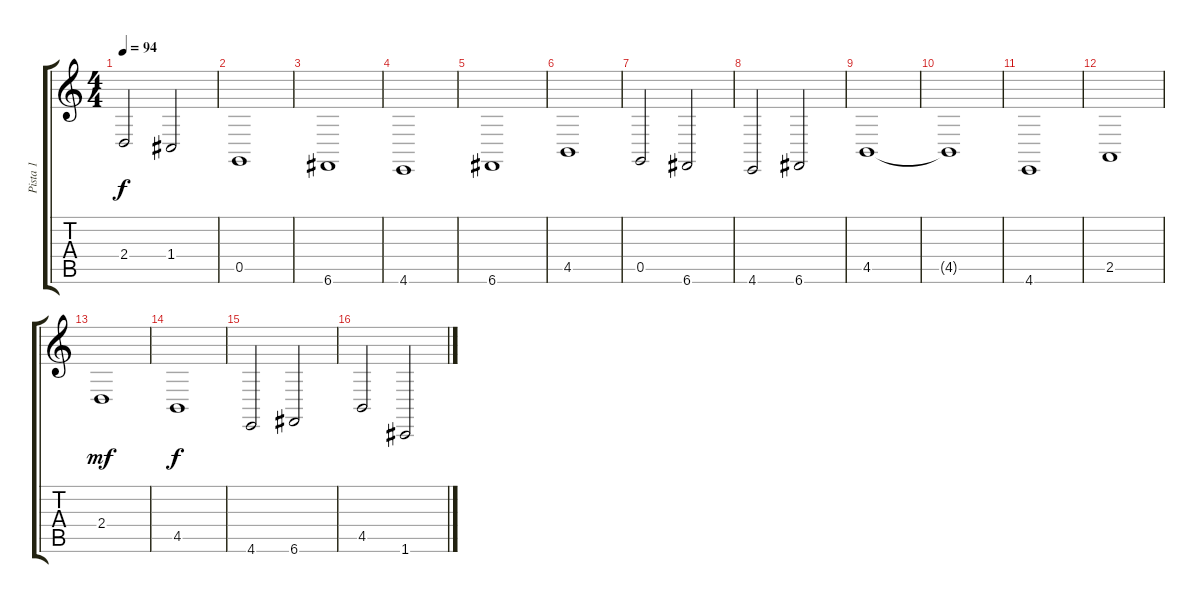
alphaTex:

\track ("Pista 1" "Pista 1") {instrument pad2warm}
\staff {score tabs}
\tuning (Eb4 C4 G3 C3 G2 C2) {hide}
\ts (4 4)
\tempo 94
\clef g2
\ks c
2.4{t}.2{dy f} 1.4.2 |
0.5.1 |
6.6.1 |
4.6.1 |
6.6.1 |
4.5.1 |
0.5.2 6.6.2 |
4.6.2 6.6.2 |
4.5.1 |
4.5{t}.1{volume 6} |
4.6.1{volume 16} |
2.5.1{volume 16} |
2.4.1{dy mf} |
4.5.1{dy f} |
4.6.2 6.6.2 |
4.5.2 1.6.2
